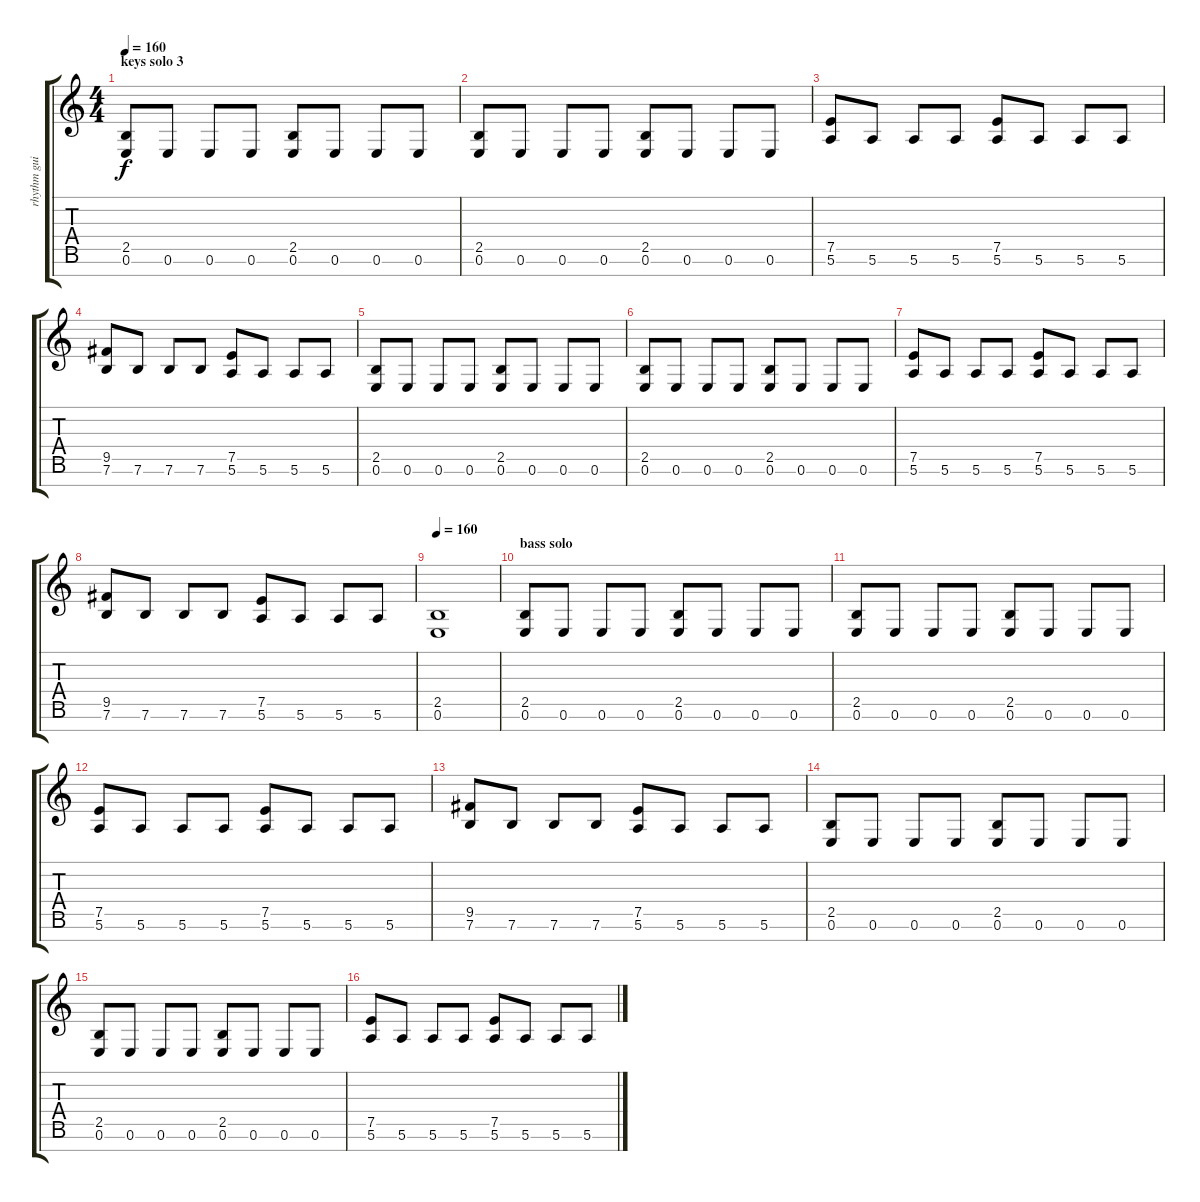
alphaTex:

\track ("rhythm guitar" "rhythm gui") {instrument distortionguitar}
\staff {score tabs}
\tuning (E4 B3 G3 D3 A2 E2 B1) {hide}
\ts (4 4)
\section ("" "keys solo 3")
\tempo 160
\clef g2
\ks c
(2.5 0.6).8{dy f} 0.6.8 0.6.8 0.6.8 (2.5 0.6).8 0.6.8 0.6.8 0.6.8 |
(2.5 0.6).8 0.6.8 0.6.8 0.6.8 (2.5 0.6).8 0.6.8 0.6.8 0.6.8 |
(7.5 5.6).8 5.6.8 5.6.8 5.6.8 (7.5 5.6).8 5.6.8 5.6.8 5.6.8 |
(9.5 7.6).8 7.6.8 7.6.8 7.6.8 (7.5 5.6).8 5.6.8 5.6.8 5.6.8 |
(2.5 0.6).8 0.6.8 0.6.8 0.6.8 (2.5 0.6).8 0.6.8 0.6.8 0.6.8 |
(2.5 0.6).8 0.6.8 0.6.8 0.6.8 (2.5 0.6).8 0.6.8 0.6.8 0.6.8 |
(7.5 5.6).8 5.6.8 5.6.8 5.6.8 (7.5 5.6).8 5.6.8 5.6.8 5.6.8 |
(9.5 7.6).8 7.6.8 7.6.8 7.6.8 (7.5 5.6).8 5.6.8 5.6.8 5.6.8 |
\tempo 160
(2.5 0.6).1 |
\section ("" "bass solo")
(2.5 0.6).8 0.6.8 0.6.8 0.6.8 (2.5 0.6).8 0.6.8 0.6.8 0.6.8 |
(2.5 0.6).8 0.6.8 0.6.8 0.6.8 (2.5 0.6).8 0.6.8 0.6.8 0.6.8 |
(7.5 5.6).8 5.6.8 5.6.8 5.6.8 (7.5 5.6).8 5.6.8 5.6.8 5.6.8 |
(9.5 7.6).8 7.6.8 7.6.8 7.6.8 (7.5 5.6).8 5.6.8 5.6.8 5.6.8 |
(2.5 0.6).8 0.6.8 0.6.8 0.6.8 (2.5 0.6).8 0.6.8 0.6.8 0.6.8 |
(2.5 0.6).8 0.6.8 0.6.8 0.6.8 (2.5 0.6).8 0.6.8 0.6.8 0.6.8 |
(7.5 5.6).8 5.6.8 5.6.8 5.6.8 (7.5 5.6).8 5.6.8 5.6.8 5.6.8
